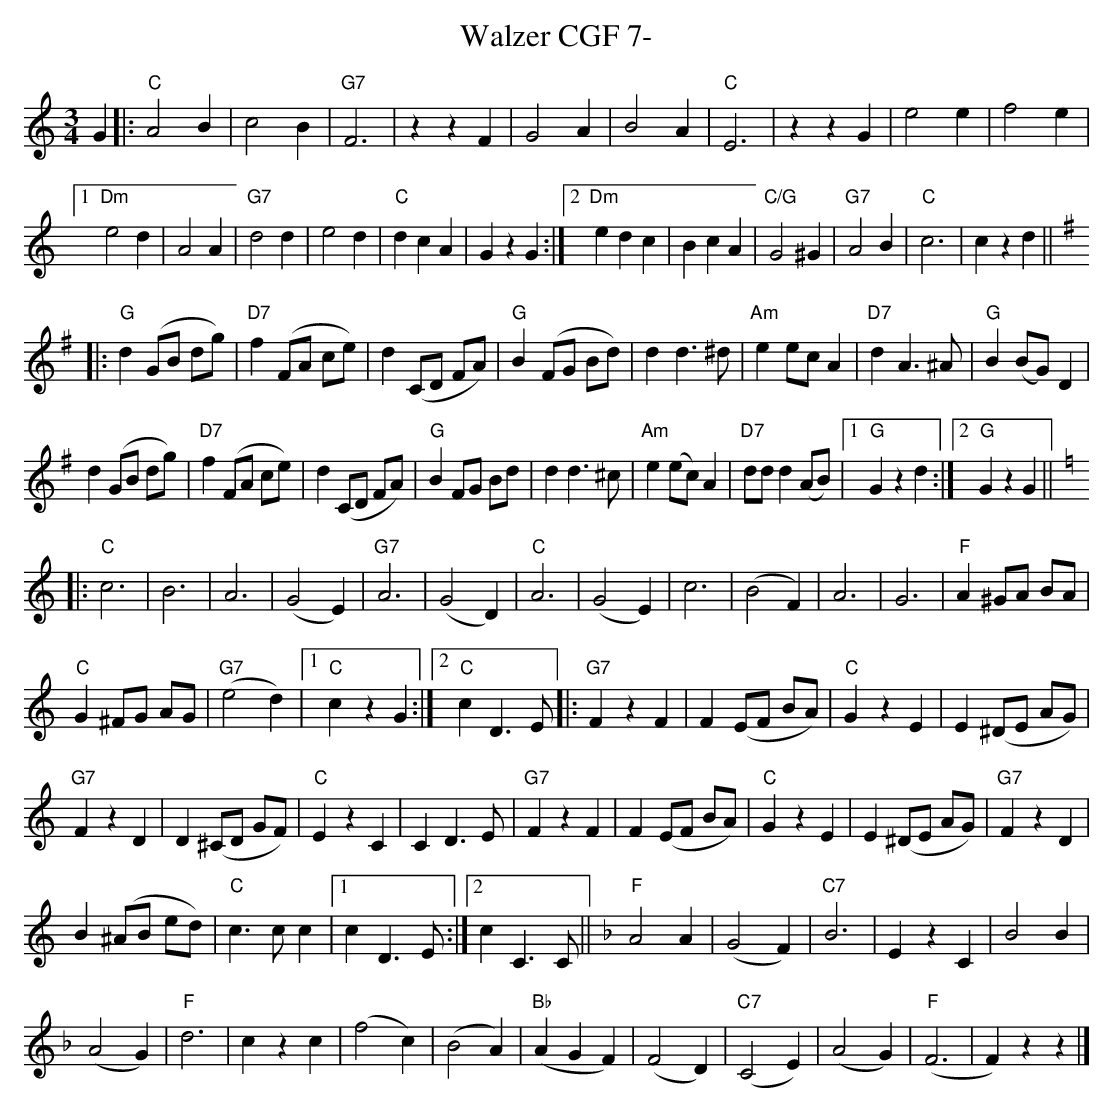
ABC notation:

X:1
T: Walzer CGF 7-
M:3/4
L:1/4
K:C
G |: "C"A2B | c2B | "G7"F3 | zzF | G2A | B2A | "C"E3 | zzG | e2e | f2e |1
"Dm"e2d | A2A | "G7"d2d | e2d | "C"dcA | GzG :|2 "Dm"edc | BcA | "C/G"G2^G | "G7"A2B | "C"c3 | czd || [K:Gmaj] [L:1/8]
|: "G"d2 (GB dg) | "D7"f2 (FA ce) | d2 (CD FA) | "G"B2 (FG Bd) | d2d3^d | "Am"e2ecA2 | "D7"d2A3 ^A | "G"B2 (BG) D2 |
d2 (GB dg) | "D7"f2 (FA ce) | d2 (CD FA) | "G"B2 FG Bd | d2d3^c | "Am"e2 (ec) A2 | "D7"dd d2 (AB) |1 "G"G2z2d2 :|2 "G"G2z2G2 || [K:Cmaj] [L:1/4]
|: "C"c3 | B3 | A3 | (G2E) | "G7"A3 | (G2D) | "C"A3 | (G2E) | c3 | (B2F) | A3 | G3 | "F"A ^G/2A/2 B/2A/2 |
"C"G ^F/2G/2 A/2G/2 | "G7"(e2d) |1 "C"czG :|2 "C"cD>E |: "G7"FzF | F (E/2F/2 B/2A/2) | "C"GzE | E (^D/2E/2 A/2G/2) |
"G7"FzD | D (^C/2D/2 G/2F/2) | "C"EzC | CD>E | "G7"FzF | F (E/2F/2 B/2A/2) | "C"GzE | E (^D/2E/2 A/2G/2) | "G7"FzD |
B (^A/2B/2 e/2d/2) | "C"c>cc |1 cD>E :|2 cC>C || [K:Fmaj] "F"A2A | (G2F) | "C7"B3 | EzC | B2B |
(A2G) | "F"d3 | czc | (f2c) | (B2A) | "Bb"(AGF) | (F2D) | "C7"(C2E) | (A2G) | "F"(F3 | F)zz |]
